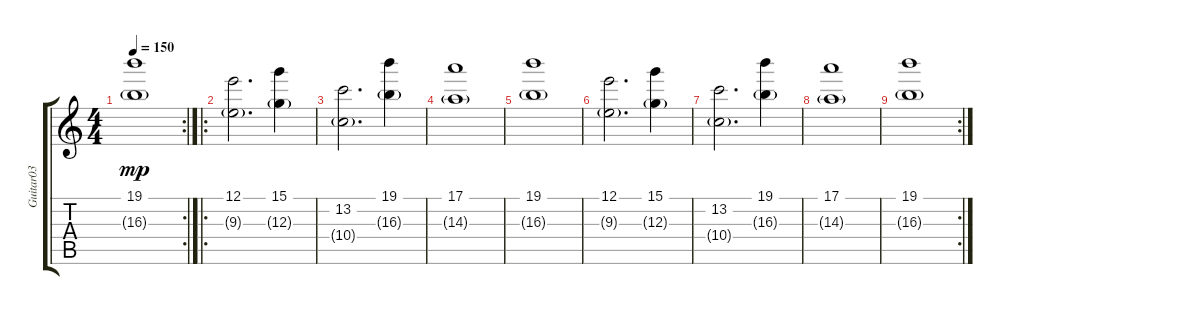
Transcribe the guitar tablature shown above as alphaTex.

\track ("Guitar03" "Guitar03") {instrument overdrivenguitar}
\staff {score tabs}
\tuning (E4 B3 G3 D3 A2 D2) {hide}
\rc 2
\ts (4 4)
\tempo 150
\clef g2
\ks c
(19.1 16.3{g}).1{dy mp} |
\ro
(12.1 9.3{g}).2{d} (15.1 12.3{g}).4 |
(13.2 10.4{g}).2{d} (19.1 16.3{g}).4 |
(17.1 14.3{g}).1 |
(19.1 16.3{g}).1 |
(12.1 9.3{g}).2{d} (15.1 12.3{g}).4 |
(13.2 10.4{g}).2{d} (19.1 16.3{g}).4 |
(17.1 14.3{g}).1 |
\rc 2
(19.1 16.3{g}).1
